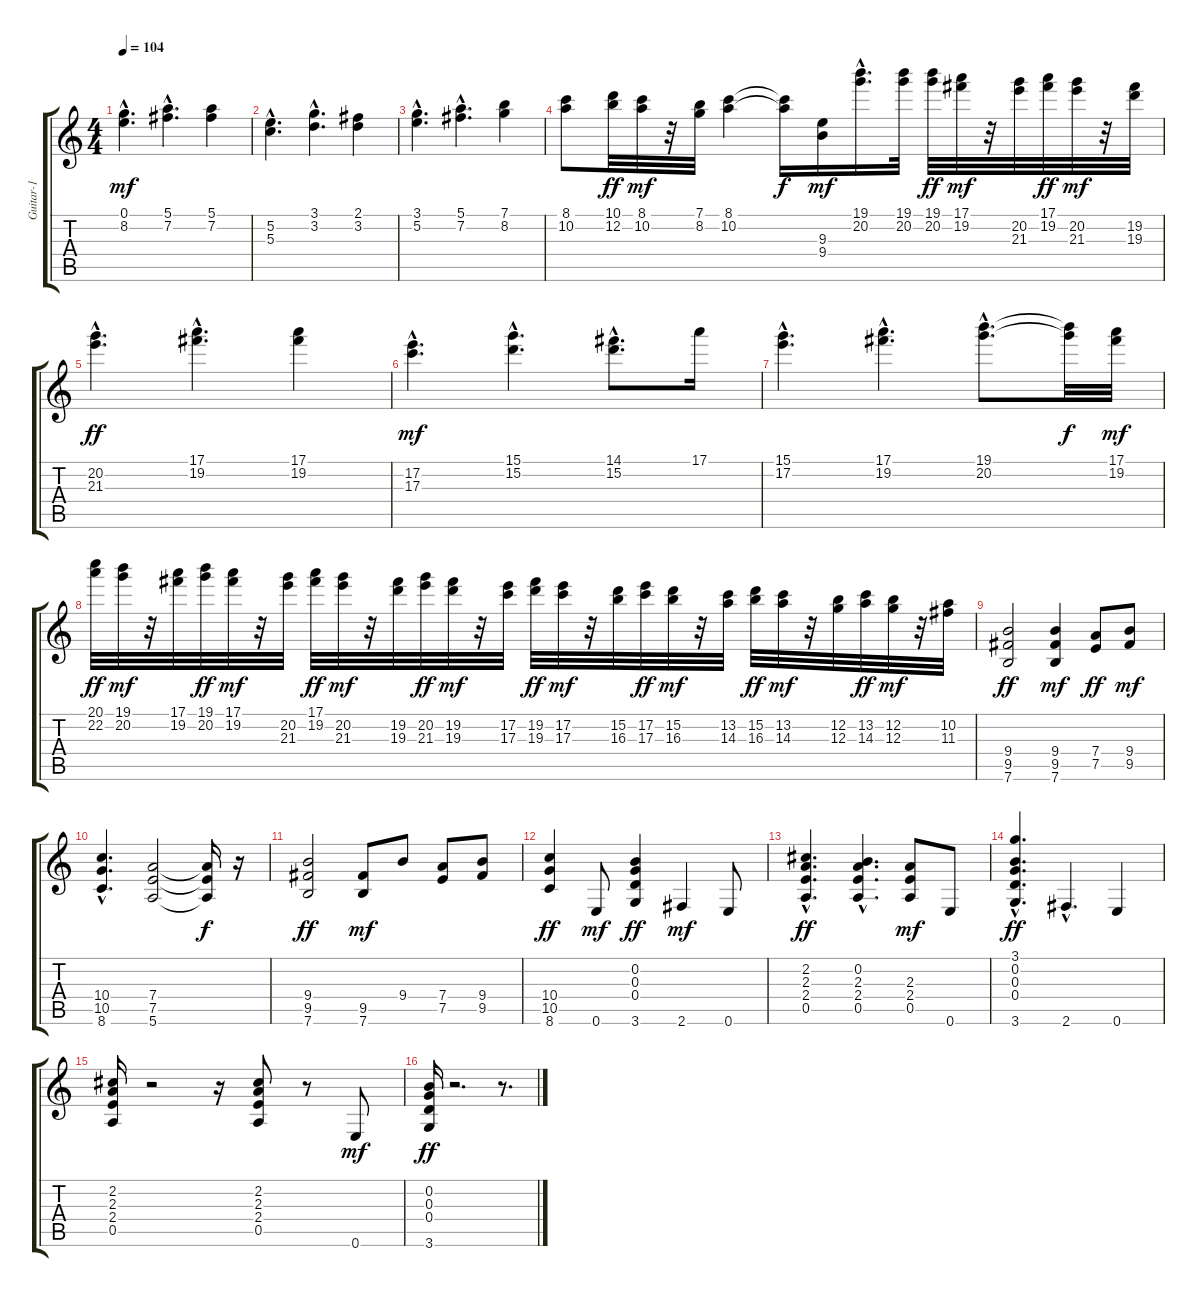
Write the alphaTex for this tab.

\track ("Guitar-1" "Guitar-1") {instrument acousticguitarsteel}
\staff {score tabs}
\tuning (E4 B3 G3 D3 A2 E2) {hide}
\ts (4 4)
\tempo 104
\clef g2
\ks c
(0.1{hac} 8.2{hac}).4{d dy mf} (5.1{hac} 7.2{hac}).4{d} (5.1 7.2).4 |
(5.2{hac} 5.3{hac}).4{d} (3.1{hac} 3.2{hac}).4{d} (2.1 3.2).4 |
(3.1{hac} 5.2{hac}).4{d} (5.1{hac} 7.2{hac}).4{d} (7.1 8.2).4 |
(8.1 10.2).8 (10.1 12.2).32{dy ff} (8.1 10.2).32{dy mf} r.32 (7.1 8.2).32 (8.1 10.2).4 (8.1{t} 10.2{t}).16{dy f} (9.3 9.4).16{dy mf} (19.1{hac} 20.2{hac}).16{d} (19.1 20.2).32 (19.1 20.2).32{dy ff} (17.1 19.2).32{dy mf} r.32 (20.2 21.3).32 (17.1 19.2).32{dy ff} (20.2 21.3).32{dy mf} r.32 (19.2 19.3).32 |
(20.2{hac} 21.3{hac}).4{d dy ff} (17.1{hac} 19.2{hac}).4{d} (17.1 19.2).4 |
(17.2{hac} 17.3{hac}).4{d dy mf} (15.1{hac} 15.2{hac}).4{d} (14.1{hac} 15.2{hac}).8{d} 17.1.16 |
(15.1{hac} 17.2{hac}).4{d} (17.1{hac} 19.2{hac}).4{d} (19.1{hac} 20.2{hac}).8{d} (19.1{t} 20.2{t}).32{dy f} (17.1 19.2).32{dy mf} |
(20.1 22.2).32{dy ff} (19.1 20.2).32{dy mf} r.32 (17.1 19.2).32 (19.1 20.2).32{dy ff} (17.1 19.2).32{dy mf} r.32 (20.2 21.3).32 (17.1 19.2).32{dy ff} (20.2 21.3).32{dy mf} r.32 (19.2 19.3).32 (20.2 21.3).32{dy ff} (19.2 19.3).32{dy mf} r.32 (17.2 17.3).32 (19.2 19.3).32{dy ff} (17.2 17.3).32{dy mf} r.32 (15.2 16.3).32 (17.2 17.3).32{dy ff} (15.2 16.3).32{dy mf} r.32 (13.2 14.3).32 (15.2 16.3).32{dy ff} (13.2 14.3).32{dy mf} r.32 (12.2 12.3).32 (13.2 14.3).32{dy ff} (12.2 12.3).32{dy mf} r.32 (10.2 11.3).32 |
(9.4 9.5 7.6).2{dy ff instrument distortionguitar} (9.4 9.5 7.6).4{dy mf} (7.4 7.5).8{dy ff} (9.4 9.5).8{dy mf} |
(10.4{hac} 10.5{hac} 8.6{hac}).4{d} (7.4 7.5 5.6).2 (7.4{t} 7.5{t} 5.6{t}).16{dy f} r.16 |
(9.4 9.5 7.6).2{dy ff} (9.5 7.6).8{dy mf} 9.4.8 (7.4 7.5).8 (9.4 9.5).8 |
(10.4 10.5 8.6).4{dy ff} 0.6.8{dy mf} (0.2 0.3 0.4 3.6).4{dy ff} 2.6.4{dy mf} 0.6.8 |
(2.2{hac} 2.3{hac} 2.4{hac} 0.5{hac}).4{d dy ff} (0.2{hac} 2.3{hac} 2.4{hac} 0.5{hac}).4{d} (2.3 2.4 0.5).8{dy mf} 0.6.8 |
(3.1{hac} 0.2{hac} 0.3{hac} 0.4{hac} 3.6{hac}).4{d dy ff} 2.6{hac}.4{d} 0.6.4 |
(2.2 2.3 2.4 0.5).16 r.2 r.16 (2.2 2.3 2.4 0.5).8 r.8 0.6.8{dy mf} |
(0.2 0.3 0.4 3.6).16{dy ff} r.2{d} r.8{d}
